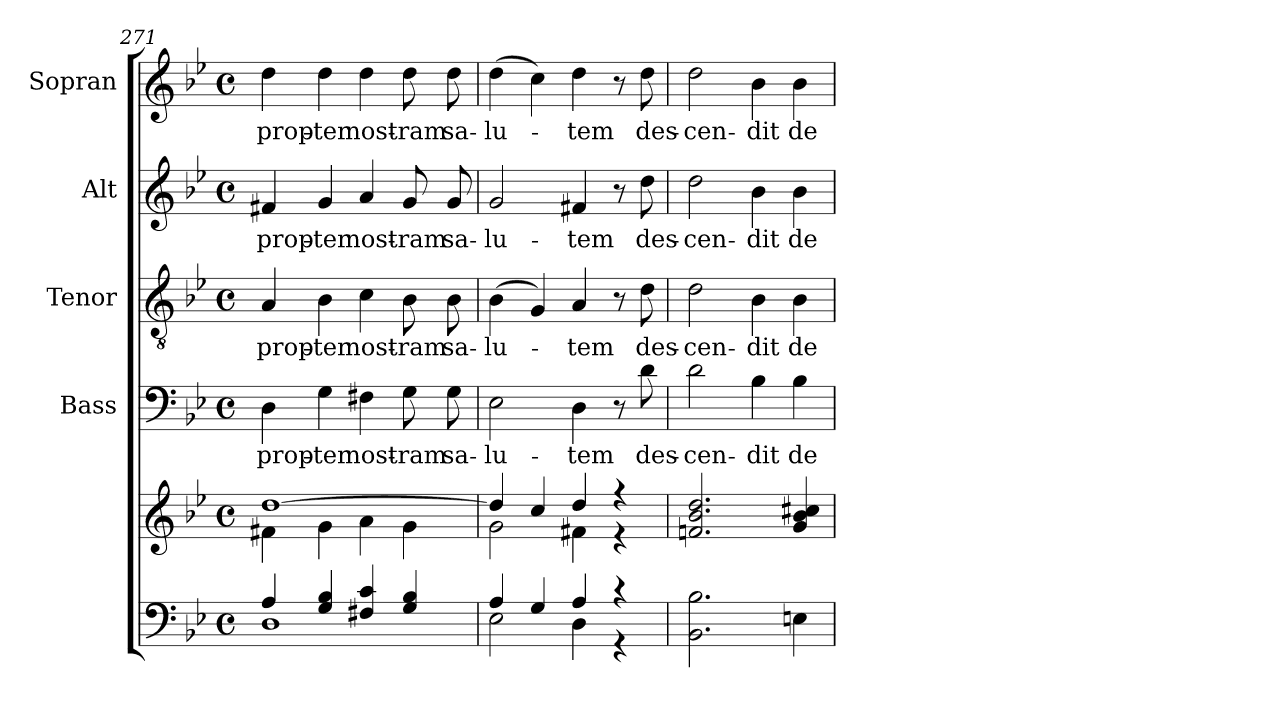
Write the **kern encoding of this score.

**kern	**kern	**kern	**text	**kern	**text	**kern	**text	**kern	**text
*part5	*part5	*part4	*part4	*part3	*part3	*part2	*part2	*part1	*part1
*staff6	*staff5	*staff4	*staff4	*staff3	*staff3	*staff2	*staff2	*staff1	*staff1
*	*	*I"Bass	*	*I"Tenor	*	*I"Alt	*	*I"Sopran	*
*	*	*I'B.	*	*I'T.	*	*I'A.	*	*I'S.	*
!!LO:PB:g=z
*clefF4	*clefG2	*clefF4	*	*clefGv2	*	*clefG2	*	*clefG2	*
*k[b-e-]	*k[b-e-]	*k[b-e-]	*	*k[b-e-]	*	*k[b-e-]	*	*k[b-e-]	*
*B-:	*B-:	*B-:	*	*B-:	*	*B-:	*	*B-:	*
*M4/4	*M4/4	*M4/4	*	*M4/4	*	*M4/4	*	*M4/4	*
*met(c)	*met(c)	*met(c)	*	*met(c)	*	*met(c)	*	*met(c)	*
=271	=271	=271	=271	=271	=271	=271	=271	=271	=271
*^	*^	*	*	*	*	*	*	*	*
!	!	!	!	!	!LO:LY:b	!	!LO:LY:b	!	!LO:LY:b	!	!LO:LY:b
4A/	1D	[>1dd	4f#X\	4D\	prop-	4A/	prop-	4f#X/	prop-	4dd\	prop-
!	!	!	!	!	!LO:LY:b	!	!LO:LY:b	!	!LO:LY:b	!	!LO:LY:b
4G/ 4B-/	.	.	4g\	4G\	-ter	4B-\	-ter	4g/	-ter	4dd\	-ter
!	!	!	!	!	!LO:LY:b	!	!LO:LY:b	!	!LO:LY:b	!	!LO:LY:b
4F#X/ 4c/	.	.	4a\	4F#X\	nost-	4c\	nost-	4a/	nost-	4dd\	nost-
!	!	!	!	!	!LO:LY:b	!	!LO:LY:b	!	!LO:LY:b	!	!LO:LY:b
4G/ 4B-/	.	.	4g\	8G\	-ram	8B-\	-ram	8g/	-ram	8dd\	-ram
!	!	!	!	!	!LO:LY:b	!	!LO:LY:b	!	!LO:LY:b	!	!LO:LY:b
.	.	.	.	8G\	sa-	8B-\	sa-	8g/	sa-	8dd\	sa-
=272	=272	=272	=272	=272	=272	=272	=272	=272	=272	=272	=272
!	!	!	!	!	!LO:LY:b	!	!LO:LY:b	!	!LO:LY:b	!	!LO:LY:b
4A/	2E-\	4dd/]	2g\	2E-\	-lu-	(>4B-\	-lu-	2g/	-lu-	(>4dd\	-lu-
4G/	.	4cc/	.	.	.	4G/)	.	.	.	4cc\)	.
!	!	!	!	!	!LO:LY:b	!	!LO:LY:b	!	!LO:LY:b	!	!LO:LY:b
4A/	4D\	4dd/	4f#X\	4D\	-tem	4A/	-tem	4f#X/	-tem	4dd\	-tem
4r	4r	4r	4r	8r	.	8r	.	8r	.	8r	.
!	!	!	!	!	!LO:LY:b	!	!LO:LY:b	!	!LO:LY:b	!	!LO:LY:b
.	.	.	.	8d\	des-	8d\	des-	8dd\	des-	8dd\	des-
*v	*v	*	*	*	*	*	*	*	*	*	*
*	*v	*v	*	*	*	*	*	*	*	*
=273	=273	=273	=273	=273	=273	=273	=273	=273	=273
!	!	!	!LO:LY:b	!	!LO:LY:b	!	!LO:LY:b	!	!LO:LY:b
2.BB-\ 2.B-\	2.fn/ 2.b-/ 2.dd/	2d\	-cen-	2d\	-cen-	2dd\	-cen-	2dd\	-cen-
!	!	!	!LO:LY:b	!	!LO:LY:b	!	!LO:LY:b	!	!LO:LY:b
.	.	4B-\	-dit	4B-\	-dit	4b-\	-dit	4b-\	-dit
!	!	!	!LO:LY:b	!	!LO:LY:b	!	!LO:LY:b	!	!LO:LY:b
4En\	4g/ 4b-/ 4cc#X/	4B-\	de	4B-\	de	4b-\	de	4b-\	de
=	=	=	=	=	=	=	=	=	=
*-	*-	*-	*-	*-	*-	*-	*-	*-	*-
